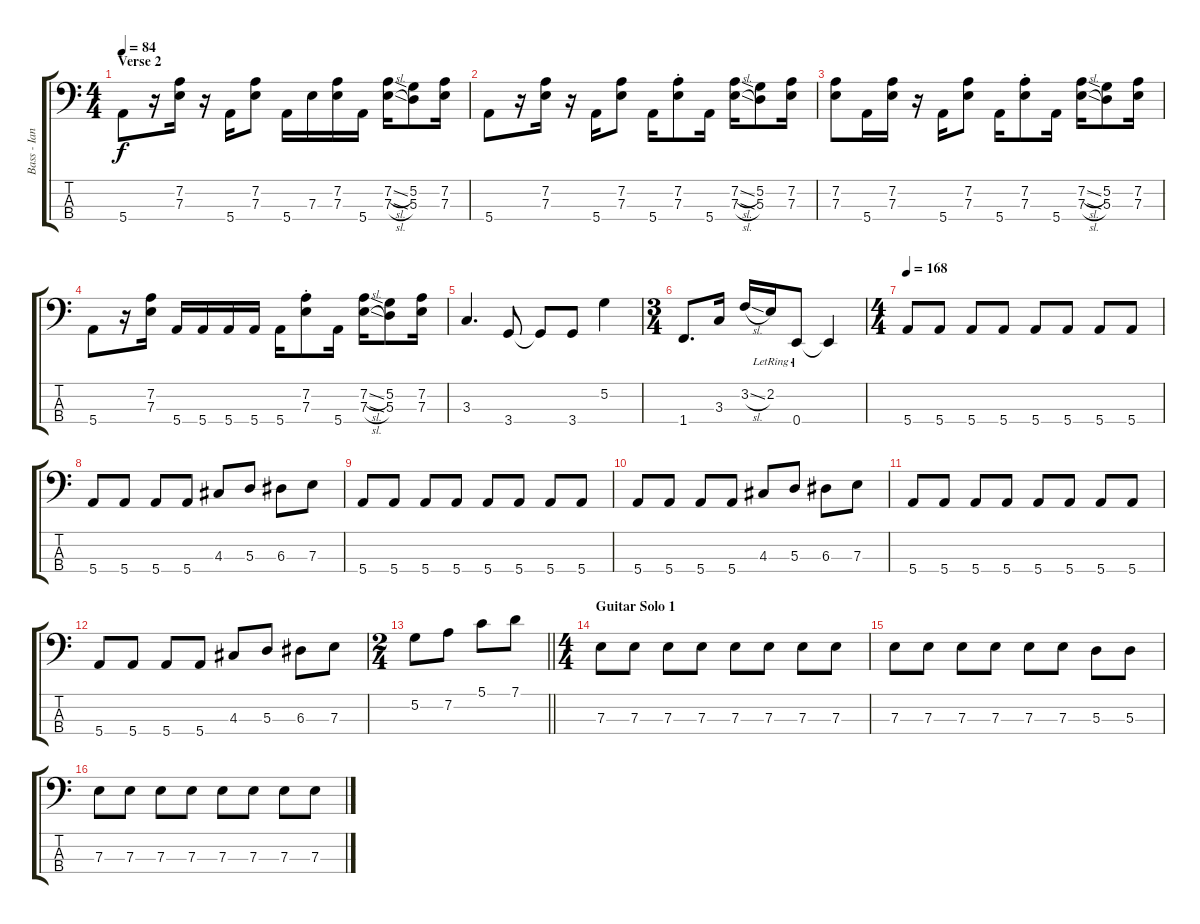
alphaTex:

\track ("Bass - Ian Hill" "Bass - Ian") {instrument electricbassfinger}
\staff {score tabs}
\tuning (G2 D2 A1 E1) {hide}
\ts (4 4)
\section ("" "Verse 2")
\tempo 84
\clef f4
\ks c
5.4.8{dy f} r.16 (7.2 7.3).16 r.16 5.4.16 (7.2 7.3).8 5.4.16 7.3.16 (7.2 7.3).16 5.4.16 (7.2{sl} 7.3{sl}).16 (5.2 5.3).8 (7.2 7.3).16 |
5.4.8 r.16 (7.2 7.3).16 r.16 5.4.16 (7.2 7.3).8 5.4.16 (7.2{st} 7.3{st}).8 5.4.16 (7.2{sl} 7.3{sl}).16 (5.2 5.3).8 (7.2 7.3).16 |
(7.2 7.3).8 5.4.16 (7.2 7.3).16 r.16 5.4.16 (7.2 7.3).8 5.4.16 (7.2{st} 7.3{st}).8 5.4.16 (7.2{sl} 7.3{sl}).16 (5.2 5.3).8 (7.2 7.3).16 |
5.4.8 r.16 (7.2 7.3).16 5.4.16 5.4.16 5.4.16 5.4.16 5.4.16 (7.2{st} 7.3{st}).8 5.4.16 (7.2{sl} 7.3{sl}).16 (5.2 5.3).8 (7.2 7.3).16 |
3.3.4{d} 3.4.8 3.4{t}.8 3.4.8 5.2.4 |
\ts (3 4)
1.4.8{d} 3.3.16 3.2{sl}.16 2.2{lr}.16 0.4{lr}.8 0.4{t}.4 |
\ts (4 4)
\tempo 168
5.4.8 5.4.8 5.4.8 5.4.8 5.4.8 5.4.8 5.4.8 5.4.8 |
5.4.8 5.4.8 5.4.8 5.4.8 4.3.8 5.3.8 6.3.8 7.3.8 |
5.4.8 5.4.8 5.4.8 5.4.8 5.4.8 5.4.8 5.4.8 5.4.8 |
5.4.8 5.4.8 5.4.8 5.4.8 4.3.8 5.3.8 6.3.8 7.3.8 |
5.4.8 5.4.8 5.4.8 5.4.8 5.4.8 5.4.8 5.4.8 5.4.8 |
5.4.8 5.4.8 5.4.8 5.4.8 4.3.8 5.3.8 6.3.8 7.3.8 |
\ts (2 4)
\barLineRight lightlight
5.2.8 7.2.8 5.1.8 7.1.8 |
\ts (4 4)
\section ("" "Guitar Solo 1")
7.3.8 7.3.8 7.3.8 7.3.8 7.3.8 7.3.8 7.3.8 7.3.8 |
7.3.8 7.3.8 7.3.8 7.3.8 7.3.8 7.3.8 5.3.8 5.3.8 |
7.3.8 7.3.8 7.3.8 7.3.8 7.3.8 7.3.8 7.3.8 7.3.8
